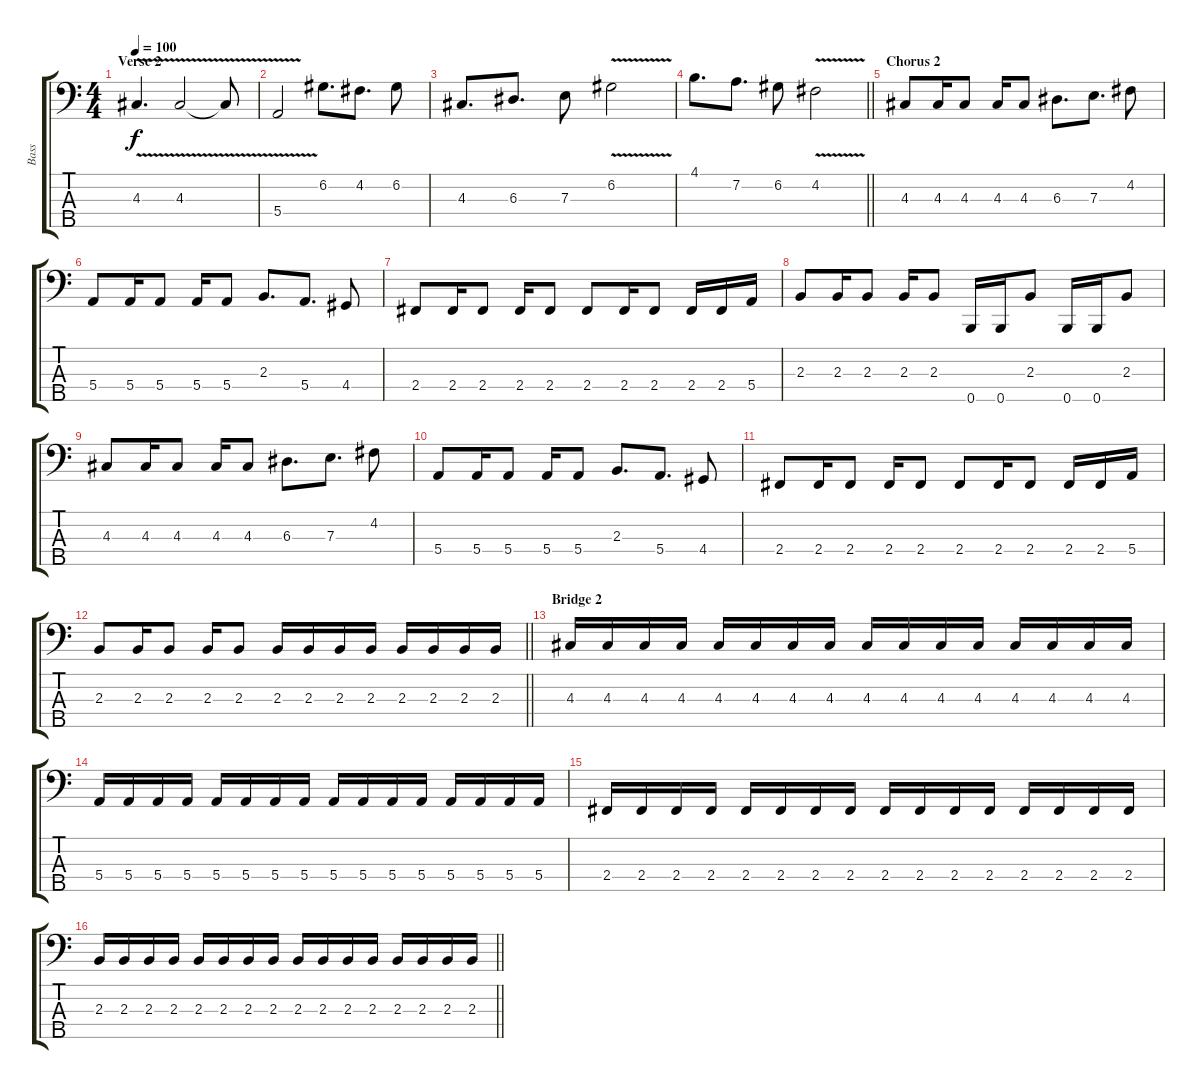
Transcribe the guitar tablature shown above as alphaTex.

\track ("Bass" "Bass") {instrument electricbassfinger}
\staff {score tabs}
\tuning (G2 D2 A1 E1 B0) {hide}
\ts (4 4)
\section ("" "Verse 2")
\tempo 100
\clef f4
\ks c
4.3{v}.4{d dy f} 4.3{v}.2 4.3{t}.8 |
5.4{v}.2 6.2.8{d} 4.2.8{d} 6.2.8 |
4.3.8{d} 6.3.8{d} 7.3.8 6.2{v}.2 |
\barLineRight lightlight
4.1.8{d} 7.2.8{d} 6.2.8 4.2{v}.2 |
\section ("" "Chorus 2")
4.3.8 4.3.16 4.3.8 4.3.16 4.3.8 6.3.8{d} 7.3.8{d} 4.2.8 |
5.4.8 5.4.16 5.4.8 5.4.16 5.4.8 2.3.8{d} 5.4.8{d} 4.4.8 |
2.4.8 2.4.16 2.4.8 2.4.16 2.4.8 2.4.8 2.4.16 2.4.8 2.4.16 2.4.16 5.4.16 |
2.3.8 2.3.16 2.3.8 2.3.16 2.3.8 0.5.16 0.5.16 2.3.8 0.5.16 0.5.16 2.3.8 |
4.3.8 4.3.16 4.3.8 4.3.16 4.3.8 6.3.8{d} 7.3.8{d} 4.2.8 |
5.4.8 5.4.16 5.4.8 5.4.16 5.4.8 2.3.8{d} 5.4.8{d} 4.4.8 |
2.4.8 2.4.16 2.4.8 2.4.16 2.4.8 2.4.8 2.4.16 2.4.8 2.4.16 2.4.16 5.4.16 |
\barLineRight lightlight
2.3.8 2.3.16 2.3.8 2.3.16 2.3.8 2.3.16 2.3.16 2.3.16 2.3.16 2.3.16 2.3.16 2.3.16 2.3.16 |
\section ("" "Bridge 2")
4.3.16 4.3.16 4.3.16 4.3.16 4.3.16 4.3.16 4.3.16 4.3.16 4.3.16 4.3.16 4.3.16 4.3.16 4.3.16 4.3.16 4.3.16 4.3.16 |
5.4.16 5.4.16 5.4.16 5.4.16 5.4.16 5.4.16 5.4.16 5.4.16 5.4.16 5.4.16 5.4.16 5.4.16 5.4.16 5.4.16 5.4.16 5.4.16 |
2.4.16 2.4.16 2.4.16 2.4.16 2.4.16 2.4.16 2.4.16 2.4.16 2.4.16 2.4.16 2.4.16 2.4.16 2.4.16 2.4.16 2.4.16 2.4.16 |
\barLineRight lightlight
2.3.16 2.3.16 2.3.16 2.3.16 2.3.16 2.3.16 2.3.16 2.3.16 2.3.16 2.3.16 2.3.16 2.3.16 2.3.16 2.3.16 2.3.16 2.3.16
